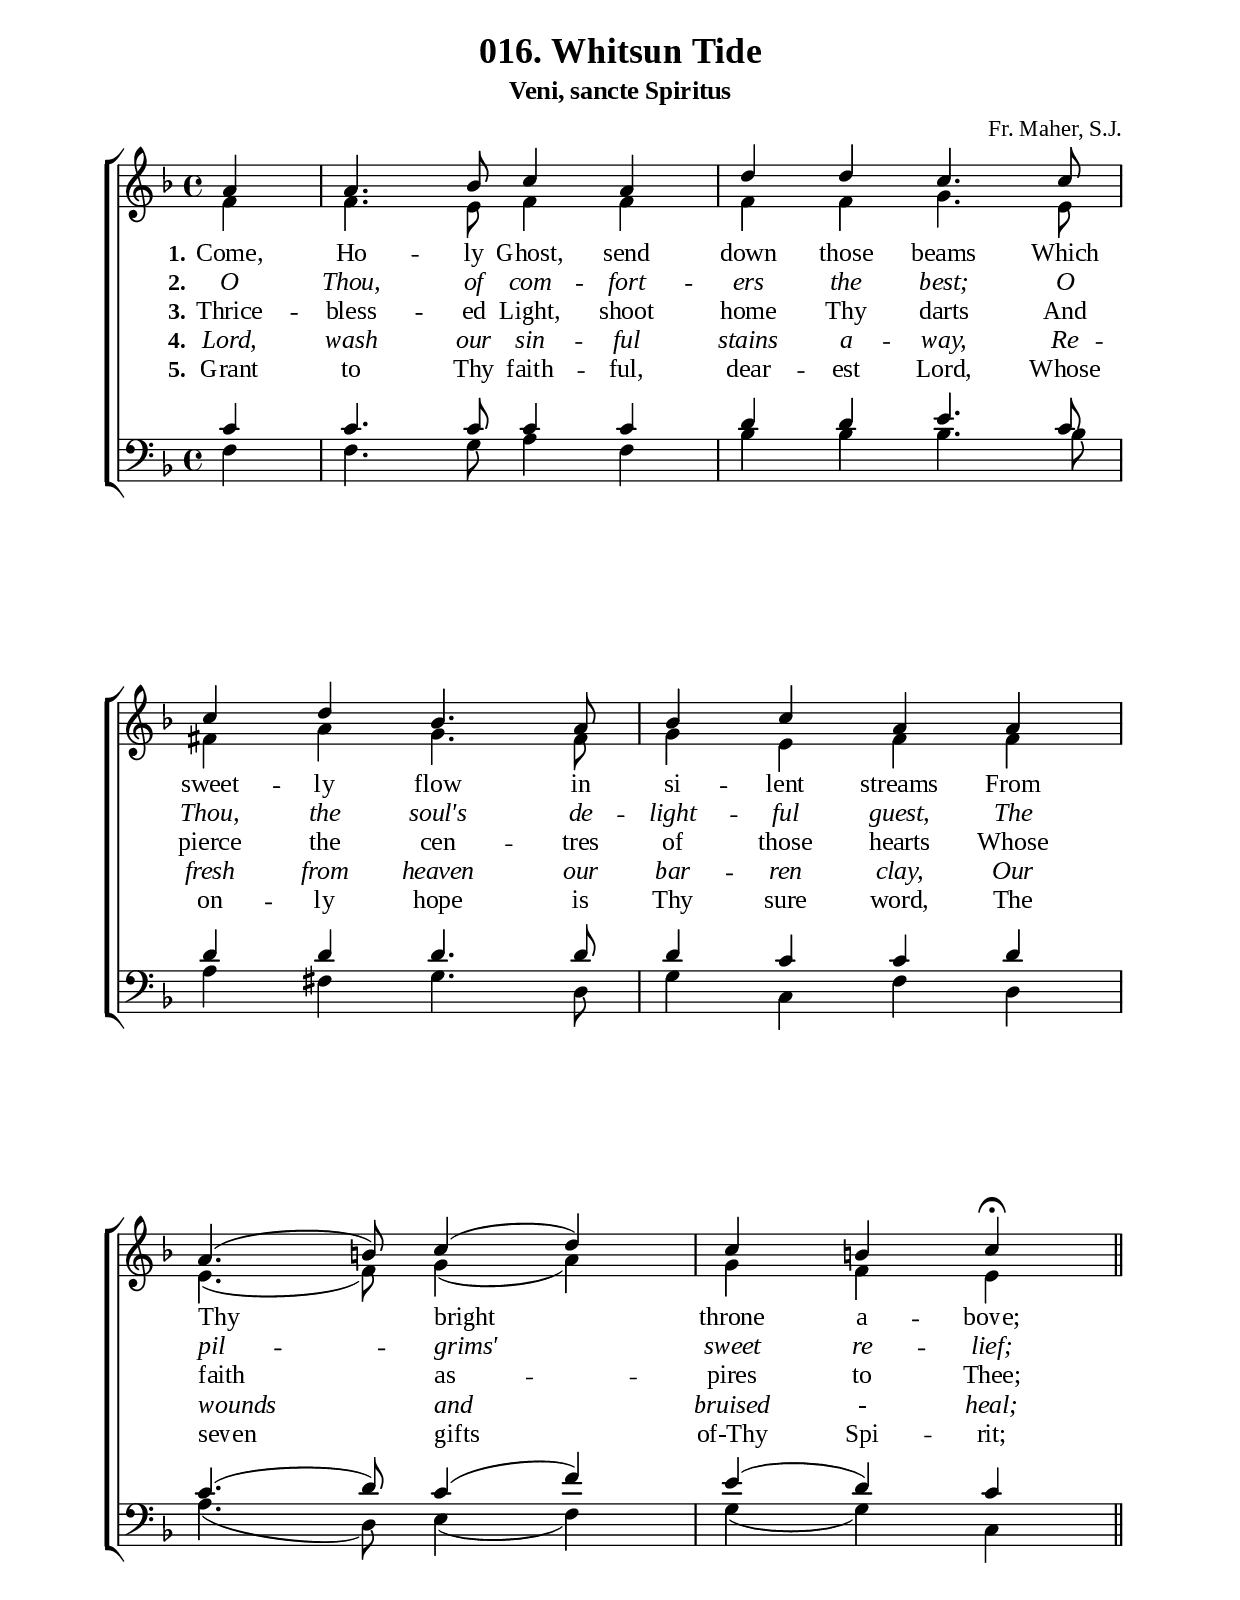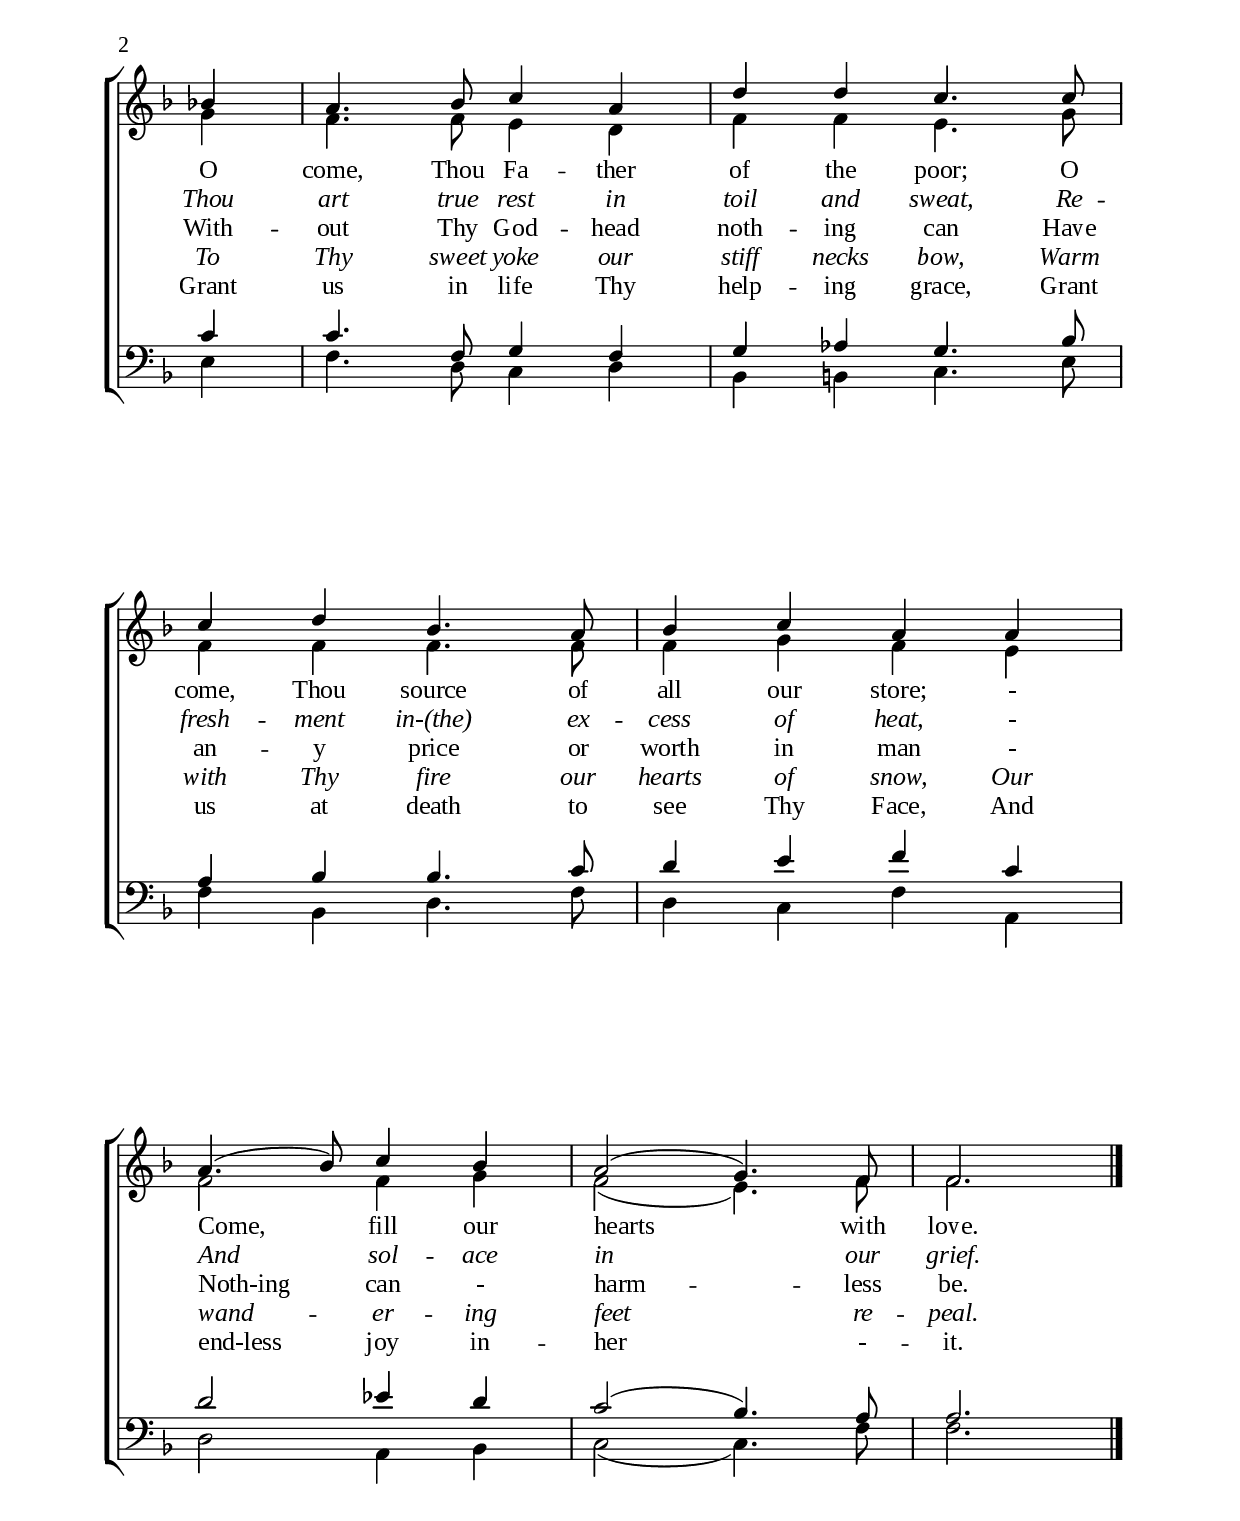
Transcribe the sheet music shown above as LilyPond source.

%%%%%%%%%%%%%%%%%%%%%%%%%%%%%
% CONTENTS OF THIS DOCUMENT
% 1. Common settings
% 2. Soprano verse music
% 3. Alto verse music
% 4. Tenor verse music
% 5. Basso verse music
% 6. Verse lyrics
% 7. Layout
%%%%%%%%%%%%%%%%%%%%%%%%%%%%%

%%%%%%%%%%%%%%%%%%%%%%%%%%%%%
% 1. Common settings
%%%%%%%%%%%%%%%%%%%%%%%%%%%%%
\version "2.18.2"

\header {
  title = "016. Whitsun Tide"
  subtitle = "Veni, sancte Spiritus"
  %poet = ""
  composer = "Fr. Maher, S.J."
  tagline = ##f
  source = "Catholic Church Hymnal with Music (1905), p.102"
  %site = ""
}

globalSettings= {
  \key f \major
  \time 4/4
  %\override Score.BarNumber.break-visibility = ##(#t #t #t)
  \override Score.BarNumber.break-visibility = ##(#f #f #f)
}

verseSettings = {
  \phrasingSlurDashed
}

\paper {
  #(set-paper-size "a4")
  top-margin = 15\mm
  bottom-margin = 15\mm
  left-margin = 20\mm
  right-margin = 20\mm
  indent = #0
  #(define fonts
	 (make-pango-font-tree "Liberation Serif"
	 		       "Liberation Serif"
			       "Liberation Serif"
			       (/ 20 20)))
}

printItalic = \with {
  \override LyricText.font-shape = #'italic
}

%%%%%%%%%%%%%%%%%%%%%%%%%%%%%
% 2. Soprano verse music
%%%%%%%%%%%%%%%%%%%%%%%%%%%%%
musicVerseSoprano = \relative c' {
\partial 4 a'4 |
  a4. bes8 c4 a |
  d d c4. c8 \break \bar "|"
  c4 d bes4. a8 |
  bes4 c a a \break \bar "|"
  a4. (b8) c4 (d) |
  c b c \fermata \break \bar "||" bes |
  a4. bes8 c4 a |
  d d c4. c8 \break \bar "|"
  c4 d bes4. a8 |
  bes4 c a a \break \bar "|"
  a4. (bes8) c4 bes |
  a2 (g4.) f8 |
  f2. \bar "|."
}

%%%%%%%%%%%%%%%%%%%%%%%%%%%%%
% 3. Alto verse music
%%%%%%%%%%%%%%%%%%%%%%%%%%%%%
musicVerseAlto = \relative c' {
\partial 4 f4 |
  f4. e8 f4 f |
  f f g4. e8 |
  fis4 a g4. fis8 |
  g4 e f f |
  e4. (f8) g4 (a) |
  g f e g |
  f4. f8 e4 d |
  f f e4. g8 |
  f4 f f4. f8 |
  f4 g f e |
  f2 f4 g |
  f2 (e4.) f8 |
  f2.
}

%%%%%%%%%%%%%%%%%%%%%%%%%%%%%
% 4. Tenor verse music
%%%%%%%%%%%%%%%%%%%%%%%%%%%%%
musicVerseTenor = \relative c' {
\partial 4 c4 |
  c4. c8 c4 c |
  d d e4. c8 |
  d4 d d4. d8 |
  d4 c c d |
  c4. (d8) c4 (f) |
  e4 (d) c c |
  c4. f,8 g4 f |
  g aes g4. bes8 |
  a4 bes bes4. c8 |
  d4 e f c |
  d2 ees4 d |
  c2 (bes4.) a8 |
  a2.
}

%%%%%%%%%%%%%%%%%%%%%%%%%%%%%
% 5. Basso verse music
%%%%%%%%%%%%%%%%%%%%%%%%%%%%%
musicVerseBasso = \relative c {
\partial 4 f4 |
  f4. g8 a4 f |
  bes bes bes4. bes8 |
  a4 fis g4. d8 |
  g4 c, f d |
  a'4. (d,8) e4 (f) |
  g (g) c, e |
  f4. d8 c4 d |
  bes b c4. e8 |
  f4 bes, d4. f8 |
  d4 c f a, |
  d2 a4 bes |
  c2 (c4.) f8 |
  f2.
}

%%%%%%%%%%%%%%%%%%%%%%%%%%%%%
% 6. Verse lyrics
%%%%%%%%%%%%%%%%%%%%%%%%%%%%%
lyricVerseOne = \lyricmode {
  \set stanza = #"1."
  Come, Ho -- ly Ghost, send down those beams
  Which sweet -- ly flow in si -- lent streams
  From Thy bright throne a -- bove;
  O come, Thou Fa -- ther of the poor;
  O come, Thou source of all our store; -
  Come, fill our hearts with love.
}

lyricVerseTwo = \lyricmode {
  \set stanza = #"2."
  O Thou, of com -- fort -- ers the best;
  O Thou, the soul's de -- light -- ful guest,
  The pil -- grims' sweet re -- lief;
  Thou art true rest in toil and sweat,
  Re -- fresh -- ment in-(the) ex -- cess of heat, -
  And sol -- ace in our grief.

}

lyricVerseThree = \lyricmode {
  \set stanza = #"3."
  Thrice -- bless -- ed Light, shoot home Thy darts
  And pierce the cen -- tres of those hearts
  Whose faith as -- pires to Thee;
  With -- out Thy God -- head noth -- ing can
  Have an -- y price or worth in man - 
  Noth-ing can - harm -- less be.
}

lyricVerseFour = \lyricmode {
  \set stanza = #"4."
  Lord, wash our sin -- ful stains a -- way,
  Re -- fresh from heaven our bar -- ren clay,
  Our wounds and bruised - heal;
  To Thy sweet yoke our stiff necks bow,
  Warm with Thy fire our hearts of snow,
  Our wand -- er -- ing feet re -- peal.
}

lyricVerseFive = \lyricmode {
  \set stanza = #"5."
  Grant to Thy faith -- ful, dear -- est Lord,
  Whose on -- ly hope is Thy sure word,
  The seven gifts of-Thy Spi -- rit;
  Grant us in life Thy help -- ing grace,
  Grant us at death to see Thy Face,
  And end-less joy in -- her - -- it.
}

%%%%%%%%%%%%%%%%%%%%%%%%%%%%%
% 7. Layout
%%%%%%%%%%%%%%%%%%%%%%%%%%%%%
\score {
    \new ChoirStaff <<
      \new Staff <<
        \clef "treble"
        \new Voice = "soprano" {
          \voiceOne \globalSettings \verseSettings \stemUp \slurUp \musicVerseSoprano
        }
        \new Voice = "alto" {
          \voiceTwo \globalSettings \verseSettings \stemDown \slurDown \musicVerseAlto
        }
      >>
      \new Lyrics \lyricsto soprano \lyricVerseOne
      \new Lyrics \printItalic \lyricsto soprano \lyricVerseTwo
      \new Lyrics \lyricsto soprano \lyricVerseThree
      \new Lyrics \printItalic \lyricsto soprano \lyricVerseFour
      \new Lyrics \lyricsto soprano \lyricVerseFive
      \new Staff <<
        \clef "bass"
        \new Voice = "tenor" {
          \voiceOne \globalSettings \verseSettings \stemUp \slurUp \musicVerseTenor
        }
        \new Voice = "basso" {
          \voiceTwo \globalSettings \verseSettings \stemDown \slurDown \musicVerseBasso
        }
      >>
    >>
}

